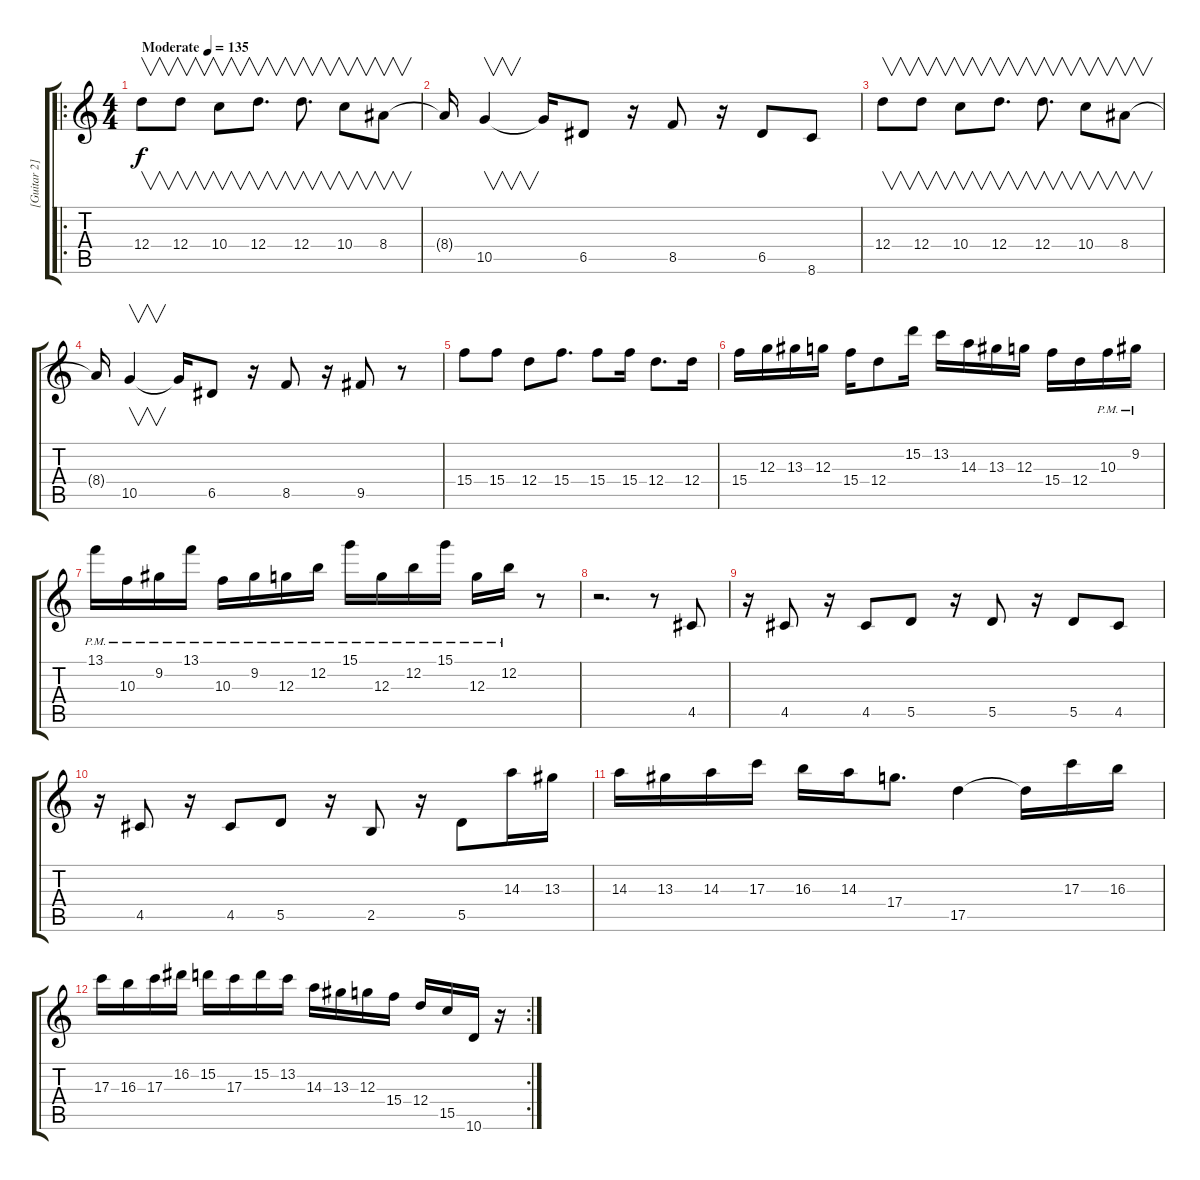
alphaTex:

\track ("[Guitar 2]" "[Guitar 2]") {instrument overdrivenguitar}
\staff {score tabs}
\tuning (E4 B3 G3 D3 A2 E2) {hide}
\ro
\ts (4 4)
\tempo (135 "Moderate")
\clef g2
\ks c
12.4.8{v dy f instrument overdrivenguitar} 12.4.8{v} 10.4.8{v} 12.4.8{v d} 12.4.8{v d} 10.4.8{v} 8.4.8{v} |
8.4{t}.16 10.5.4{v} 10.5{t}.16 6.5.8 r.16 8.5.8 r.16 6.5.8 8.6.8 |
12.4.8{v} 12.4.8{v} 10.4.8{v} 12.4.8{v d} 12.4.8{v d} 10.4.8{v} 8.4.8{v} |
8.4{t}.16 10.5.4{v} 10.5{t}.16 6.5.8 r.16 8.5.8 r.16 9.5.8 r.8 |
15.4.8 15.4.8 12.4.8 15.4.8{d} 15.4.8 15.4.16 12.4.8{d} 12.4.16 |
15.4.16 12.3.16 13.3.16 12.3.16 15.4.16 12.4.8 15.2.16 13.2.16 14.3.16 13.3.16 12.3.16 15.4.16 12.4.16 10.3{pm}.16 9.2{pm}.16 |
13.1{pm}.16 10.3{pm}.16 9.2{pm}.16 13.1{pm}.16 10.3{pm}.16 9.2{pm}.16 12.3{pm}.16 12.2{pm}.16 15.1{pm}.16 12.3{pm}.16 12.2{pm}.16 15.1{pm}.16 12.3{pm}.16 12.2{pm}.16 r.8 |
r.2{d} r.8 4.5.8 |
r.16 4.5.8 r.16 4.5.8 5.5.8 r.16 5.5.8 r.16 5.5.8 4.5.8 |
r.16 4.5.8 r.16 4.5.8 5.5.8 r.16 2.5.8 r.16 5.5.8 14.3.16 13.3.16 |
14.3.16 13.3.16 14.3.16 17.3.16 16.3.16 14.3.16 17.4.8{d} 17.5.4 17.5{t}.16 17.3.16 16.3.16 |
\rc 2
17.3.16 16.3.16 17.3.16 16.2.16 15.2.16 17.3.16 15.2.16 13.2.16 14.3.16 13.3.16 12.3.16 15.4.16 12.4.16 15.5.16 10.6.16 r.16
